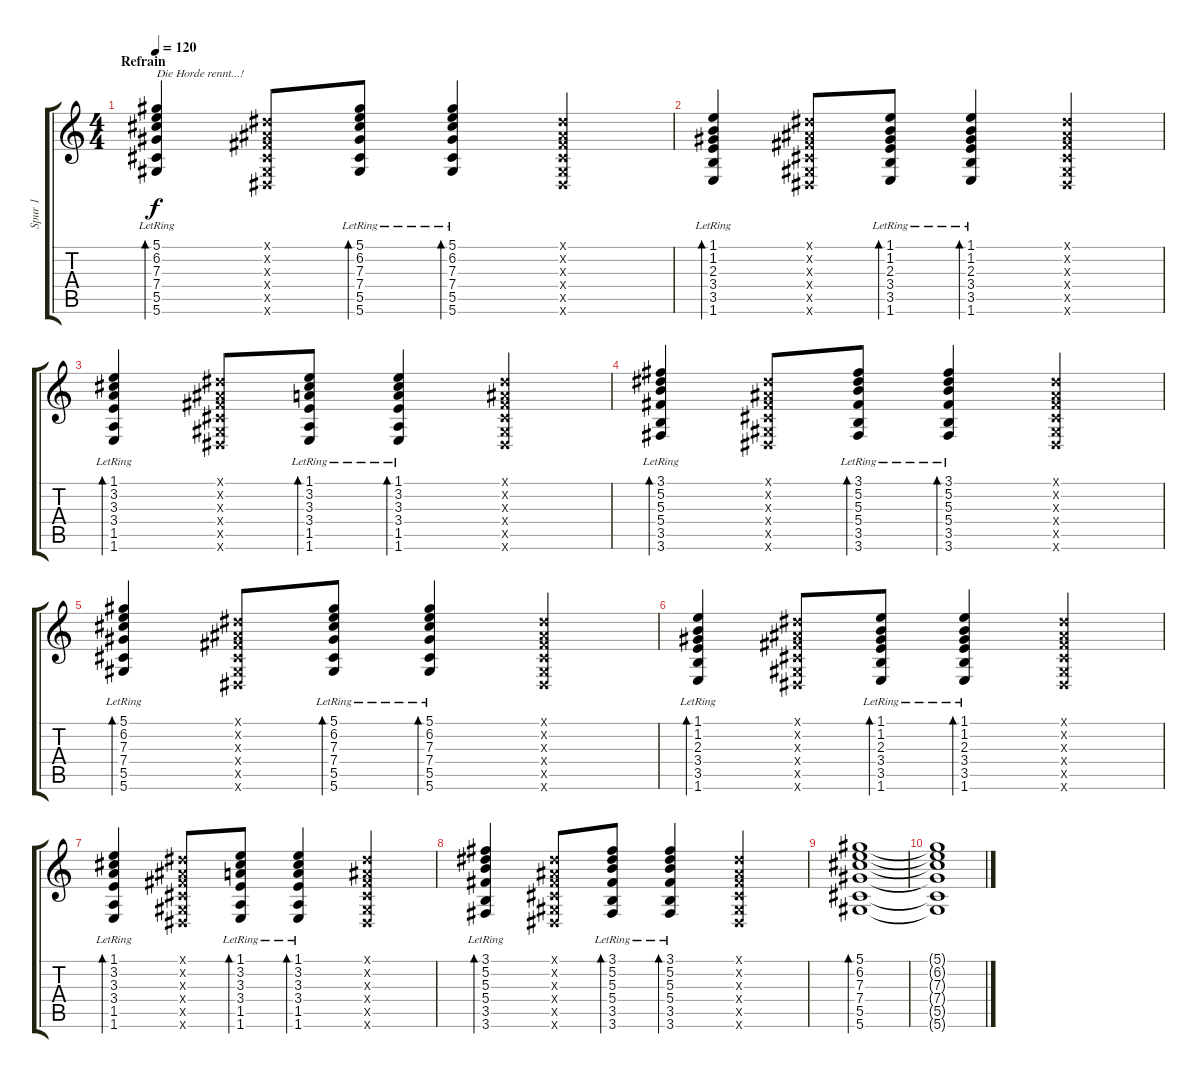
\track ("Spur 1" "Spur 1") {instrument acousticguitarsteel}
\staff {score tabs}
\tuning (Eb4 Bb3 Gb3 Db3 Ab2 Eb2) {hide}
\ts (4 4)
\section ("" "Refrain")
\tempo 120
\clef g2
\ks c
(5.1{lr} 6.2{lr} 7.3{lr} 7.4{lr} 5.5{lr} 5.6{lr}).4{bd 60 txt "Die Horde rennt...!" dy f} (0.1{x} 0.2{x} 0.3{x} 0.4{x} 0.5{x} 0.6{x}).8 (5.1{lr} 6.2{lr} 7.3{lr} 7.4{lr} 5.5{lr} 5.6{lr}).8{bd 60} (5.1{lr} 6.2{lr} 7.3{lr} 7.4{lr} 5.5{lr} 5.6{lr}).4{bd 60} (0.1{x} 0.2{x} 0.3{x} 0.4{x} 0.5{x} 0.6{x}).4 |
(1.1{lr} 1.2{lr} 2.3{lr} 3.4{lr} 3.5{lr} 1.6{lr}).4{bd 60} (0.1{x} 0.2{x} 0.3{x} 0.4{x} 0.5{x} 0.6{x}).8 (1.1{lr} 1.2{lr} 2.3{lr} 3.4{lr} 3.5{lr} 1.6{lr}).8{bd 60} (1.1{lr} 1.2{lr} 2.3{lr} 3.4{lr} 3.5{lr} 1.6{lr}).4{bd 60} (0.1{x} 0.2{x} 0.3{x} 0.4{x} 0.5{x} 0.6{x}).4 |
(1.1{lr} 3.2{lr} 3.3{lr} 3.4{lr} 1.5{lr} 1.6{lr}).4{bd 60} (0.1{x} 0.2{x} 0.3{x} 0.4{x} 0.5{x} 0.6{x}).8 (1.1{lr} 3.2{lr} 3.3{lr} 3.4{lr} 1.5{lr} 1.6{lr}).8{bd 60} (1.1{lr} 3.2{lr} 3.3{lr} 3.4{lr} 1.5{lr} 1.6{lr}).4{bd 60} (0.1{x} 0.2{x} 0.3{x} 0.4{x} 0.5{x} 0.6{x}).4 |
(3.1{lr} 5.2{lr} 5.3{lr} 5.4{lr} 3.5{lr} 3.6{lr}).4{bd 60} (0.1{x} 0.2{x} 0.3{x} 0.4{x} 0.5{x} 0.6{x}).8 (3.1{lr} 5.2{lr} 5.3{lr} 5.4{lr} 3.5{lr} 3.6{lr}).8{bd 60} (3.1{lr} 5.2{lr} 5.3{lr} 5.4{lr} 3.5{lr} 3.6{lr}).4{bd 60} (0.1{x} 0.2{x} 0.3{x} 0.4{x} 0.5{x} 0.6{x}).4 |
(5.1{lr} 6.2{lr} 7.3{lr} 7.4{lr} 5.5{lr} 5.6{lr}).4{bd 60} (0.1{x} 0.2{x} 0.3{x} 0.4{x} 0.5{x} 0.6{x}).8 (5.1{lr} 6.2{lr} 7.3{lr} 7.4{lr} 5.5{lr} 5.6{lr}).8{bd 60} (5.1{lr} 6.2{lr} 7.3{lr} 7.4{lr} 5.5{lr} 5.6{lr}).4{bd 60} (0.1{x} 0.2{x} 0.3{x} 0.4{x} 0.5{x} 0.6{x}).4 |
(1.1{lr} 1.2{lr} 2.3{lr} 3.4{lr} 3.5{lr} 1.6{lr}).4{bd 60} (0.1{x} 0.2{x} 0.3{x} 0.4{x} 0.5{x} 0.6{x}).8 (1.1{lr} 1.2{lr} 2.3{lr} 3.4{lr} 3.5{lr} 1.6{lr}).8{bd 60} (1.1{lr} 1.2{lr} 2.3{lr} 3.4{lr} 3.5{lr} 1.6{lr}).4{bd 60} (0.1{x} 0.2{x} 0.3{x} 0.4{x} 0.5{x} 0.6{x}).4 |
(1.1{lr} 3.2{lr} 3.3{lr} 3.4{lr} 1.5{lr} 1.6{lr}).4{bd 60} (0.1{x} 0.2{x} 0.3{x} 0.4{x} 0.5{x} 0.6{x}).8 (1.1{lr} 3.2{lr} 3.3{lr} 3.4{lr} 1.5{lr} 1.6{lr}).8{bd 60} (1.1{lr} 3.2{lr} 3.3{lr} 3.4{lr} 1.5{lr} 1.6{lr}).4{bd 60} (0.1{x} 0.2{x} 0.3{x} 0.4{x} 0.5{x} 0.6{x}).4 |
(3.1{lr} 5.2{lr} 5.3{lr} 5.4{lr} 3.5{lr} 3.6{lr}).4{bd 60} (0.1{x} 0.2{x} 0.3{x} 0.4{x} 0.5{x} 0.6{x}).8 (3.1{lr} 5.2{lr} 5.3{lr} 5.4{lr} 3.5{lr} 3.6{lr}).8{bd 60} (3.1{lr} 5.2{lr} 5.3{lr} 5.4{lr} 3.5{lr} 3.6{lr}).4{bd 60} (0.1{x} 0.2{x} 0.3{x} 0.4{x} 0.5{x} 0.6{x}).4 |
(5.1 6.2 7.3 7.4 5.5 5.6).1{bd 240} |
(5.1{t} 6.2{t} 7.3{t} 7.4{t} 5.5{t} 5.6{t}).1
